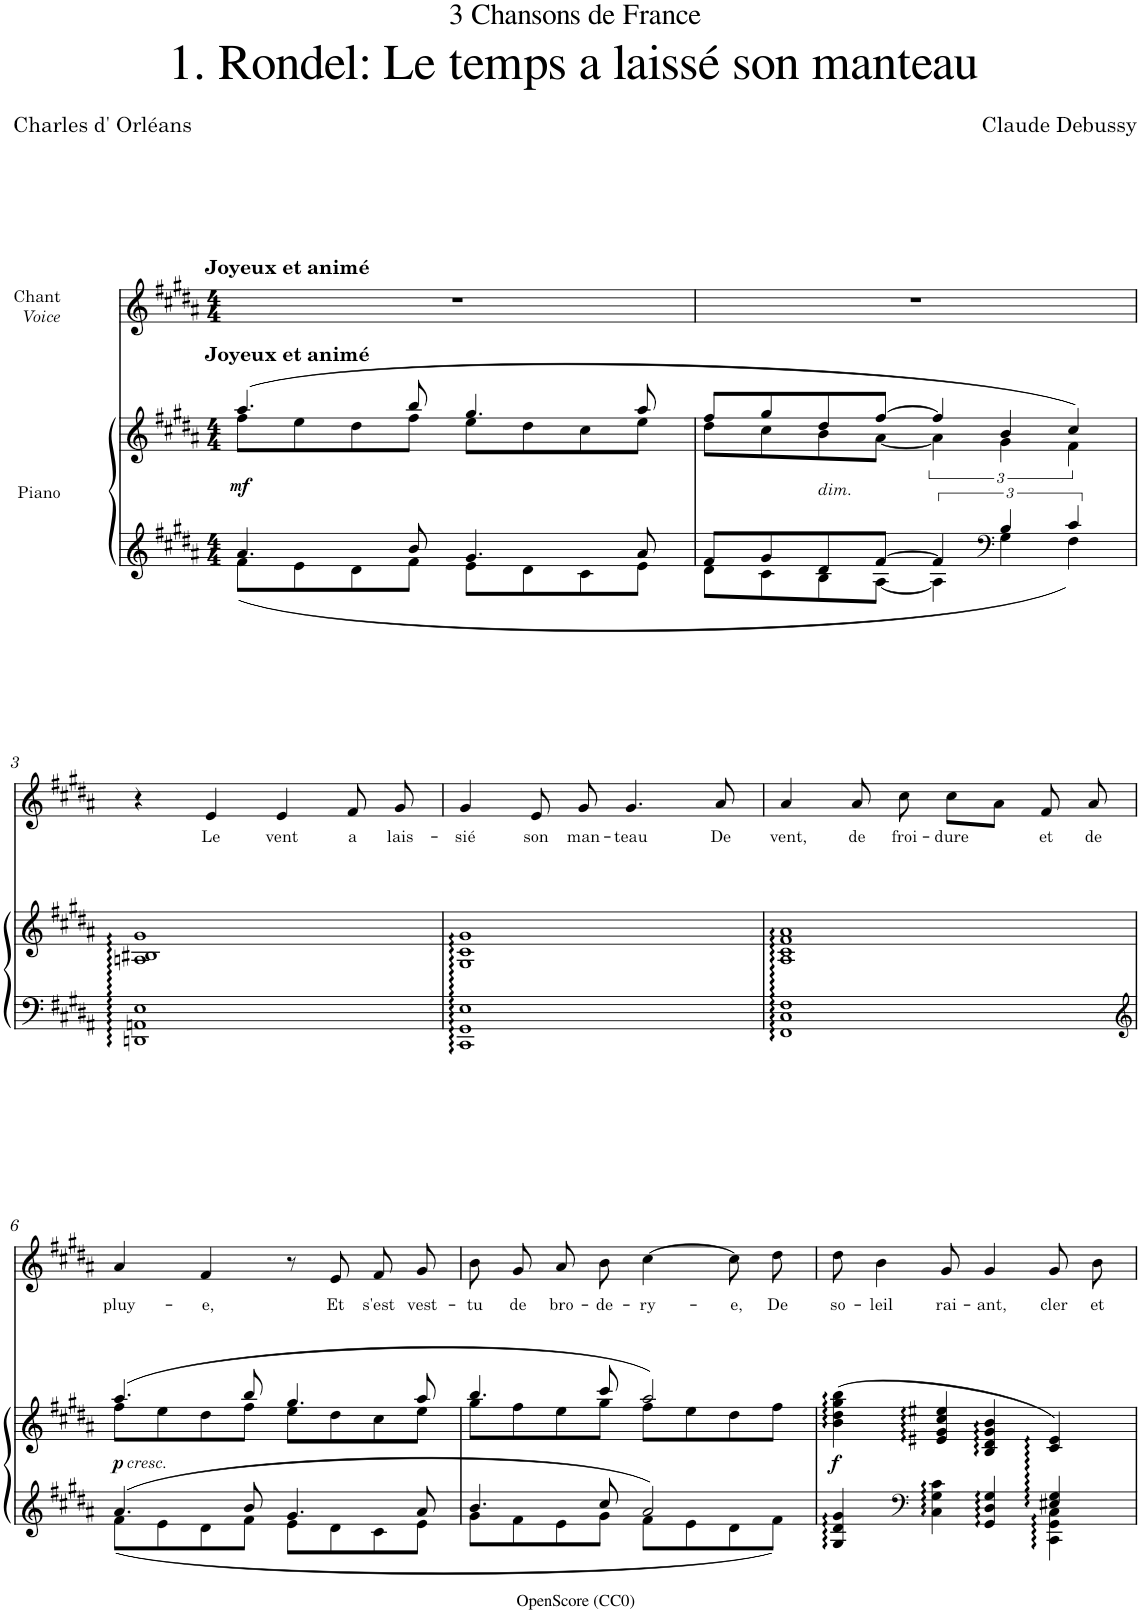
**kern	**kern	**dynam	**kern	**text
*part2	*part2	*part2	*part1	*part1
*staff3	*staff2	*staff2/3	*staff1	*staff1
*I"Piano	*	*	*I"Chant Voice	*
*I'Pno	*	*	*	*
*clefG2	*clefG2	*	*clefG2	*
*k[f#c#g#d#a#]	*k[f#c#g#d#a#]	*	*k[f#c#g#d#a#]	*
*M4/4	*M4/4	*	*M4/4	*
=1	=1	=1	=1	=1
*^	*^	*	*	*
!	!	!	!	!	!LO:TX:a:B:t=Joyeux et animé	!
!	!	!LO:TX:a:B:t=Joyeux et animé	!	!	!	!
!	!	!	!	!LO:DY:b	!	!
4.a#/	8f#\L	(4.aa#/	8ff#\L	mf	1r	.
.	8e\	.	8ee\	.	.	.
.	8d#\	.	8dd#\	.	.	.
8b/	8f#\J	8bb/	8ff#\J	.	.	.
4.g#/	8e\L	4.gg#/	8ee\L	.	.	.
.	8d#\	.	8dd#\	.	.	.
.	8c#\	.	8cc#\	.	.	.
8a#/	8e\J	8aa#/	8ee\J	.	.	.
=2	=2	=2	=2	=2	=2	=2
8f#/L	8d#\L	8ff#/L	8dd#\L	.	1r	.
8g#/	8c#\	8gg#/	8cc#\	.	.	.
!	!	!LO:TX:b:i:t=dim.	!	!	!	!
8d#/	8B\	8dd#/	8b\	.	.	.
[8f#/J	[8A#\J	[8ff#/J	[8a#\J	.	.	.
6f#/]	6A#\]	6ff#/]	6a#\]	.	.	.
*clefF4	*	*	*	*	*	*
6B/	6G#\	6b/	6g#\	.	.	.
6c#/	6F#\	6cc#/)	6f#\	.	.	.
*v	*v	*	*	*	*	*
*	*v	*v	*	*	*
!!LO:LB:g=z
=3	=3	=3	=3	=3
1DDn 1AAn 1E	1An 1B#X 1g#	.	4r	.
!	!	!	!	!LO:LY:b
.	.	.	4e/	Le
!	!	!	!	!LO:LY:b
.	.	.	4e/	vent
!	!	!	!	!LO:LY:b
.	.	.	8f#/	a
!	!	!	!	!LO:LY:b
.	.	.	8g#/	lais-
=4	=4	=4	=4	=4
!	!	!	!	!LO:LY:b
1CC# 1GG# 1E	1G# 1c# 1g#	.	4g#/	-sié
!	!	!	!	!LO:LY:b
.	.	.	8e/	son
!	!	!	!	!LO:LY:b
.	.	.	8g#/	man-
!	!	!	!	!LO:LY:b
.	.	.	4.g#/	-teau
!	!	!	!	!LO:LY:b
.	.	.	8a#/	De
=5	=5	=5	=5	=5
!	!	!	!	!LO:LY:b
1FF# 1C# 1F#	1A# 1c# 1f# 1a#	.	4a#/	vent,
!	!	!	!	!LO:LY:b
.	.	.	8a#/	de
!	!	!	!	!LO:LY:b
.	.	.	8cc#\	froi-
!	!	!	!	!LO:LY:b
.	.	.	8cc#\L	-dure
.	.	.	8a#\J	.
!	!	!	!	!LO:LY:b
.	.	.	8f#/	et
!	!	!	!	!LO:LY:b
.	.	.	8a#/	de
!!LO:LB:g=z
=6	=6	=6	=6	=6
*clefG2	*	*	*	*
*^	*^	*	*	*
!	!	!LO:TX:b:i:t=cresc.	!	!	!	!
!	!	!	!	!LO:DY:b	!	!LO:LY:b
4.a#/	8f#\L	(4.aa#/	8ff#\L	p	4a#/	pluy-
.	8e\	.	8ee\	.	.	.
!	!	!	!	!	!	!LO:LY:b
.	8d#\	.	8dd#\	.	4f#/	-e,
8b/	8f#\J	8bb/	8ff#\J	.	.	.
4.g#/	8e\L	4.gg#/	8ee\L	.	8r	.
!	!	!	!	!	!	!LO:LY:b
.	8d#\	.	8dd#\	.	8e/	Et
!	!	!	!	!	!	!LO:LY:b
.	8c#\	.	8cc#\	.	8f#/	s'est
!	!	!	!	!	!	!LO:LY:b
8a#/	8e\J	8aa#/	8ee\J	.	8g#/	vest-
=7	=7	=7	=7	=7	=7	=7
!	!	!	!	!	!	!LO:LY:b
4.b/	8g#\L	4.bb/	8gg#\L	.	8b\	-tu
!	!	!	!	!	!	!LO:LY:b
.	8f#\	.	8ff#\	.	8g#/	de
!	!	!	!	!	!	!LO:LY:b
.	8e\	.	8ee\	.	8a#/	bro-
!	!	!	!	!	!	!LO:LY:b
8cc#/	8g#\J	8ccc#/	8gg#\J	.	8b\	-de-
!	!	!	!	!	!	!LO:LY:b
2a#/	8f#\L	2aa#/)	8ff#\L	.	[4cc#\	-ry-
.	8e\	.	8ee\	.	.	.
!	!	!	!	!	!	!LO:LY:b
.	8d#\	.	8dd#\	.	8cc#\]	-e,
!	!	!	!	!	!	!LO:LY:b
.	8f#\J	.	8ff#\J	.	8dd#\	De
=8	=8	=8	=8	=8	=8	=8
!	!	!	!	!LO:DY:b	!	!LO:LY:b
*	*	*v	*v	*	*	*
4G#/ 4d#/ 4g#/	2.ryy	(4b\ 4dd#\ 4gg#\ 4bb\	f	8dd#\	so-
!	!	!	!	!	!LO:LY:b
.	.	.	.	4b\	-leil
*clefF4	*	*	*	*	*
4C#\ 4G#\ 4c#\	.	4e#X/ 4g#/ 4cc#/ 4ee#X/	.	.	.
!	!	!	!	!	!LO:LY:b
.	.	.	.	8g#/	rai-
!	!	!	!	!	!LO:LY:b
4GG#/ 4D#/ 4G#/	.	4B/ 4d#/ 4g#/ 4b/	.	4g#/	-ant,
!	!	!	!	!	!LO:LY:b
4E#X/ 4G#/	4CC#\ 4GG#\ 4C#\	4c#/ 4e#/)	.	8g#/	cler
!	!	!	!	!	!LO:LY:b
.	.	.	.	8b\	et
*v	*v	*	*	*	*
=	=	=	=	=
*-	*-	*-	*-	*-
